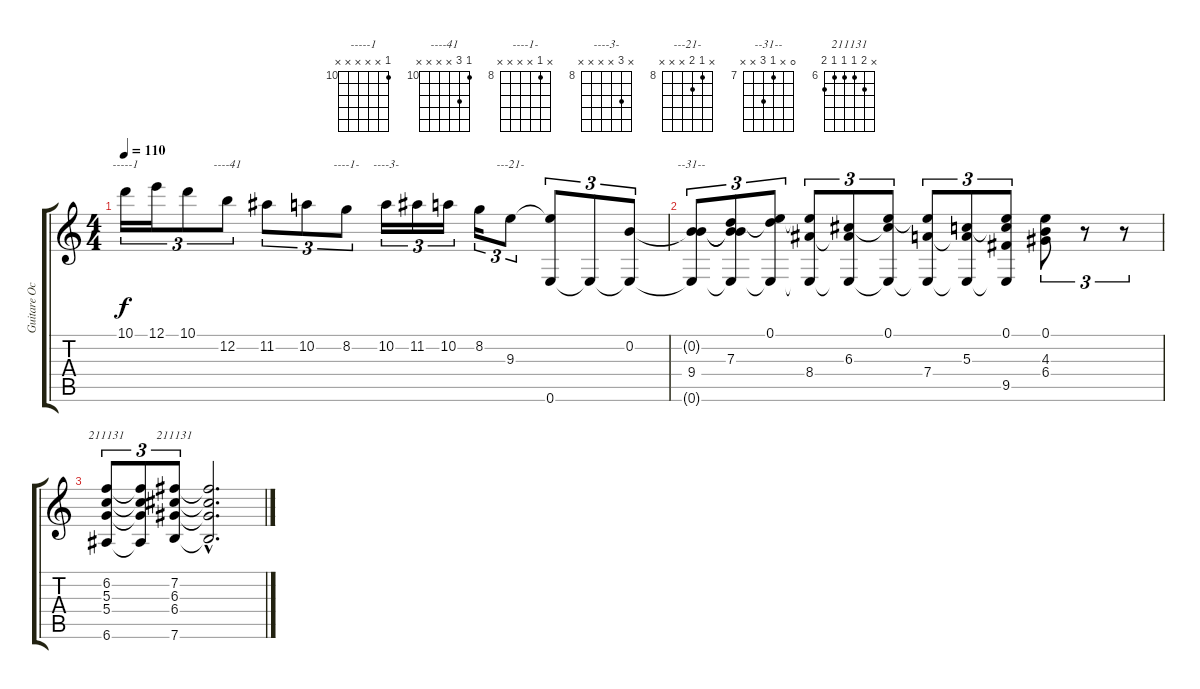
\track ("Guitare October 2002" "Guitare Oc") {instrument acousticguitarnylon}
\staff {score tabs}
\tuning (E4 B3 G3 D3 A2 E2) {hide}
\chord ("-----1" 10 x x x x x) {firstfret 10}
\chord ("----41" 10 12 x x x x) {firstfret 10}
\chord ("----1-" x 8 x x x x) {firstfret 8}
\chord ("----3-" x 10 x x x x) {firstfret 8}
\chord ("---21-" x 8 9 x x x) {firstfret 8}
\chord ("--31--" 0 x 7 9 x x) {firstfret 7}
\chord ("211131" x 6 5 5 5 6) {firstfret 5}
\chord ("211131" x 7 6 6 6 7) {firstfret 6}
\ts (4 4)
\tempo 110
\clef g2
\ks c
10.1.16{tu (3 2) ch "-----1" dy f} 12.1.16{tu (3 2)} 10.1.8{tu (3 2)} 12.2.8{tu (3 2) ch "----41"} 11.2.8{tu (3 2)} 10.2.8{tu (3 2)} 8.2.8{tu (3 2) ch "----1-"} 10.2.16{tu (3 2) ch "----3-"} 11.2.16{tu (3 2)} 10.2.16{tu (3 2)} 8.2.16{tu (3 2)} 9.3.8{tu (3 2) ch "---21-"} (9.3{t} 0.6).8{tu (3 2)} 0.6{t}.8{tu (3 2)} (0.2 0.6{t}).8{tu (3 2)} |
(0.2{t} 9.4 0.6{t}).8{tu (3 2) ch "--31--"} (0.2{t} 7.3 9.4{t} 0.6{t}).8{tu (3 2)} (0.1 7.3{t} 0.6{t}).8{tu (3 2)} (0.1{t} 8.4 0.6{t}).8{tu (3 2)} (6.3 8.4{t} 0.6{t}).8{tu (3 2)} (0.1 6.3{t} 0.6{t}).8{tu (3 2)} (0.1{t} 7.4 0.6{t}).8{tu (3 2)} (5.3 7.4{t} 0.6{t}).8{tu (3 2)} (0.1 5.3{t} 9.5{t} 0.6{t}).8{tu (3 2)} (0.1 4.3 6.4).8{tu (3 2)} r.8{tu (3 2)} r.8{tu (3 2)} |
(6.2 5.3 5.4 6.6).8{tu (3 2) ch "211131"} (6.2{t} 5.3{t} 5.4{t} 6.6{t}).8{tu (3 2)} (7.2 6.3 6.4 7.6).8{tu (3 2) ch "211131"} (7.2{hac t} 6.3{hac t} 6.4{hac t} 7.6{hac t}).2{d}
